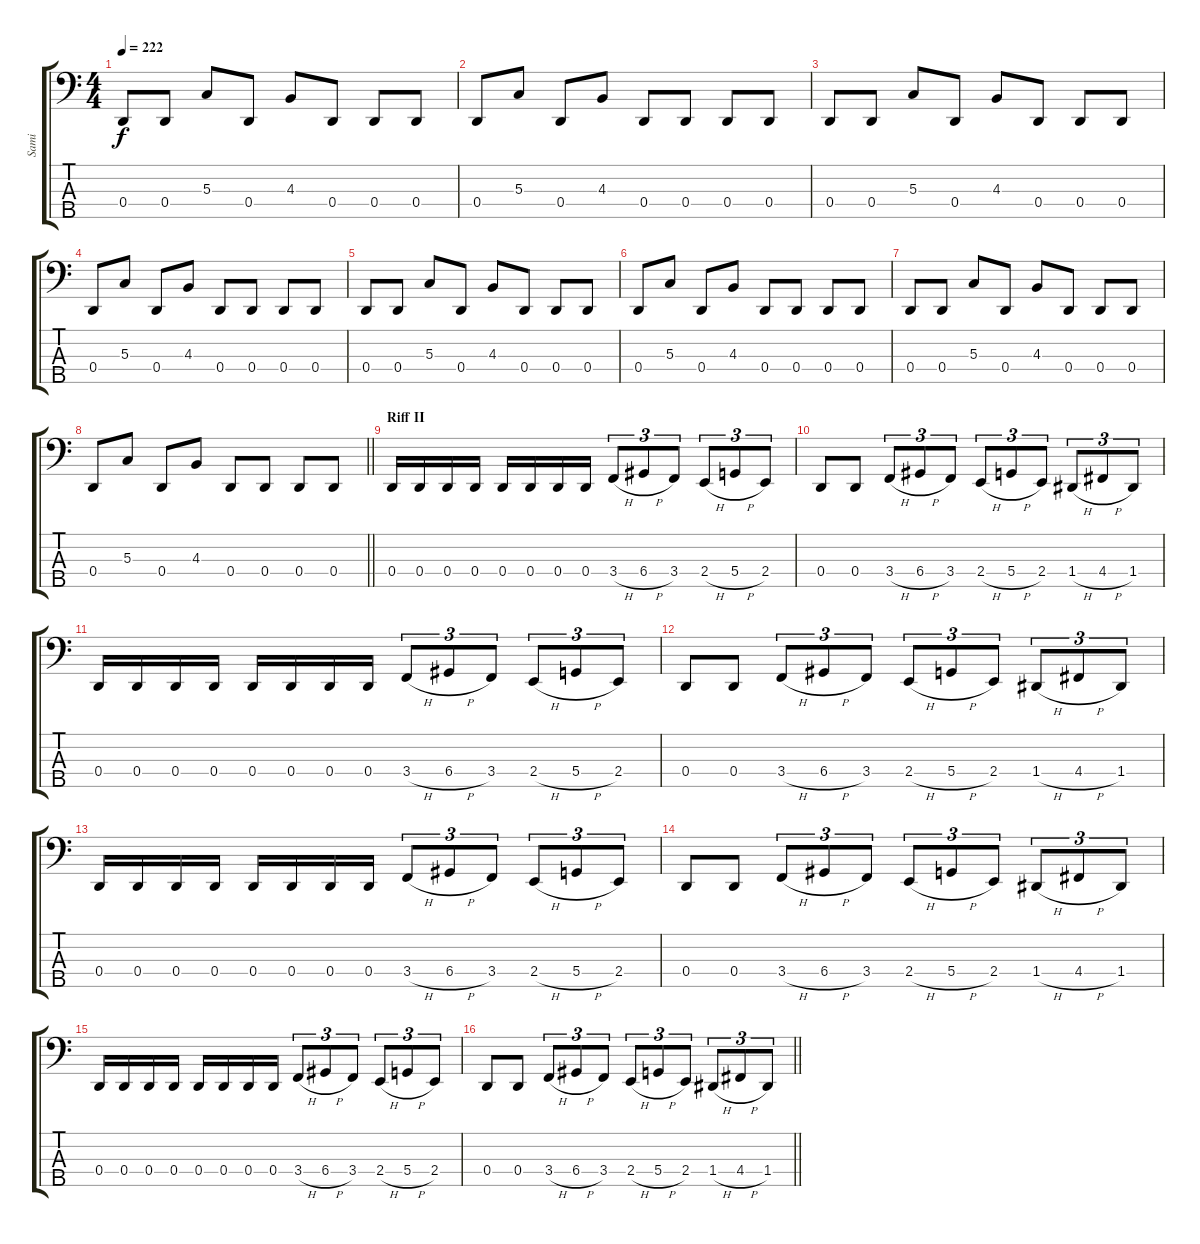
\track ("Sami" "Sami") {instrument electricbassfinger}
\staff {score tabs}
\tuning (F2 C2 G1 D1 A0) {hide}
\ts (4 4)
\section ("" "")
\tempo 222
\clef f4
\ks c
0.4.8{dy f} 0.4.8 5.3.8 0.4.8 4.3.8 0.4.8 0.4.8 0.4.8 |
0.4.8 5.3.8 0.4.8 4.3.8 0.4.8 0.4.8 0.4.8 0.4.8 |
0.4.8 0.4.8 5.3.8 0.4.8 4.3.8 0.4.8 0.4.8 0.4.8 |
0.4.8 5.3.8 0.4.8 4.3.8 0.4.8 0.4.8 0.4.8 0.4.8 |
0.4.8 0.4.8 5.3.8 0.4.8 4.3.8 0.4.8 0.4.8 0.4.8 |
0.4.8 5.3.8 0.4.8 4.3.8 0.4.8 0.4.8 0.4.8 0.4.8 |
0.4.8 0.4.8 5.3.8 0.4.8 4.3.8 0.4.8 0.4.8 0.4.8 |
\barLineRight lightlight
0.4.8 5.3.8 0.4.8 4.3.8 0.4.8 0.4.8 0.4.8 0.4.8 |
\section ("" "Riff II")
0.4.16 0.4.16 0.4.16 0.4.16 0.4.16 0.4.16 0.4.16 0.4.16 3.4{h}.8{tu (3 2)} 6.4{h}.8{tu (3 2)} 3.4.8{tu (3 2)} 2.4{h}.8{tu (3 2)} 5.4{h}.8{tu (3 2)} 2.4.8{tu (3 2)} |
0.4.8 0.4.8 3.4{h}.8{tu (3 2)} 6.4{h}.8{tu (3 2)} 3.4.8{tu (3 2)} 2.4{h}.8{tu (3 2)} 5.4{h}.8{tu (3 2)} 2.4.8{tu (3 2)} 1.4{h}.8{tu (3 2)} 4.4{h}.8{tu (3 2)} 1.4.8{tu (3 2)} |
0.4.16 0.4.16 0.4.16 0.4.16 0.4.16 0.4.16 0.4.16 0.4.16 3.4{h}.8{tu (3 2)} 6.4{h}.8{tu (3 2)} 3.4.8{tu (3 2)} 2.4{h}.8{tu (3 2)} 5.4{h}.8{tu (3 2)} 2.4.8{tu (3 2)} |
0.4.8 0.4.8 3.4{h}.8{tu (3 2)} 6.4{h}.8{tu (3 2)} 3.4.8{tu (3 2)} 2.4{h}.8{tu (3 2)} 5.4{h}.8{tu (3 2)} 2.4.8{tu (3 2)} 1.4{h}.8{tu (3 2)} 4.4{h}.8{tu (3 2)} 1.4.8{tu (3 2)} |
0.4.16 0.4.16 0.4.16 0.4.16 0.4.16 0.4.16 0.4.16 0.4.16 3.4{h}.8{tu (3 2)} 6.4{h}.8{tu (3 2)} 3.4.8{tu (3 2)} 2.4{h}.8{tu (3 2)} 5.4{h}.8{tu (3 2)} 2.4.8{tu (3 2)} |
0.4.8 0.4.8 3.4{h}.8{tu (3 2)} 6.4{h}.8{tu (3 2)} 3.4.8{tu (3 2)} 2.4{h}.8{tu (3 2)} 5.4{h}.8{tu (3 2)} 2.4.8{tu (3 2)} 1.4{h}.8{tu (3 2)} 4.4{h}.8{tu (3 2)} 1.4.8{tu (3 2)} |
0.4.16 0.4.16 0.4.16 0.4.16 0.4.16 0.4.16 0.4.16 0.4.16 3.4{h}.8{tu (3 2)} 6.4{h}.8{tu (3 2)} 3.4.8{tu (3 2)} 2.4{h}.8{tu (3 2)} 5.4{h}.8{tu (3 2)} 2.4.8{tu (3 2)} |
\barLineRight lightlight
0.4.8 0.4.8 3.4{h}.8{tu (3 2)} 6.4{h}.8{tu (3 2)} 3.4.8{tu (3 2)} 2.4{h}.8{tu (3 2)} 5.4{h}.8{tu (3 2)} 2.4.8{tu (3 2)} 1.4{h}.8{tu (3 2)} 4.4{h}.8{tu (3 2)} 1.4.8{tu (3 2)}
